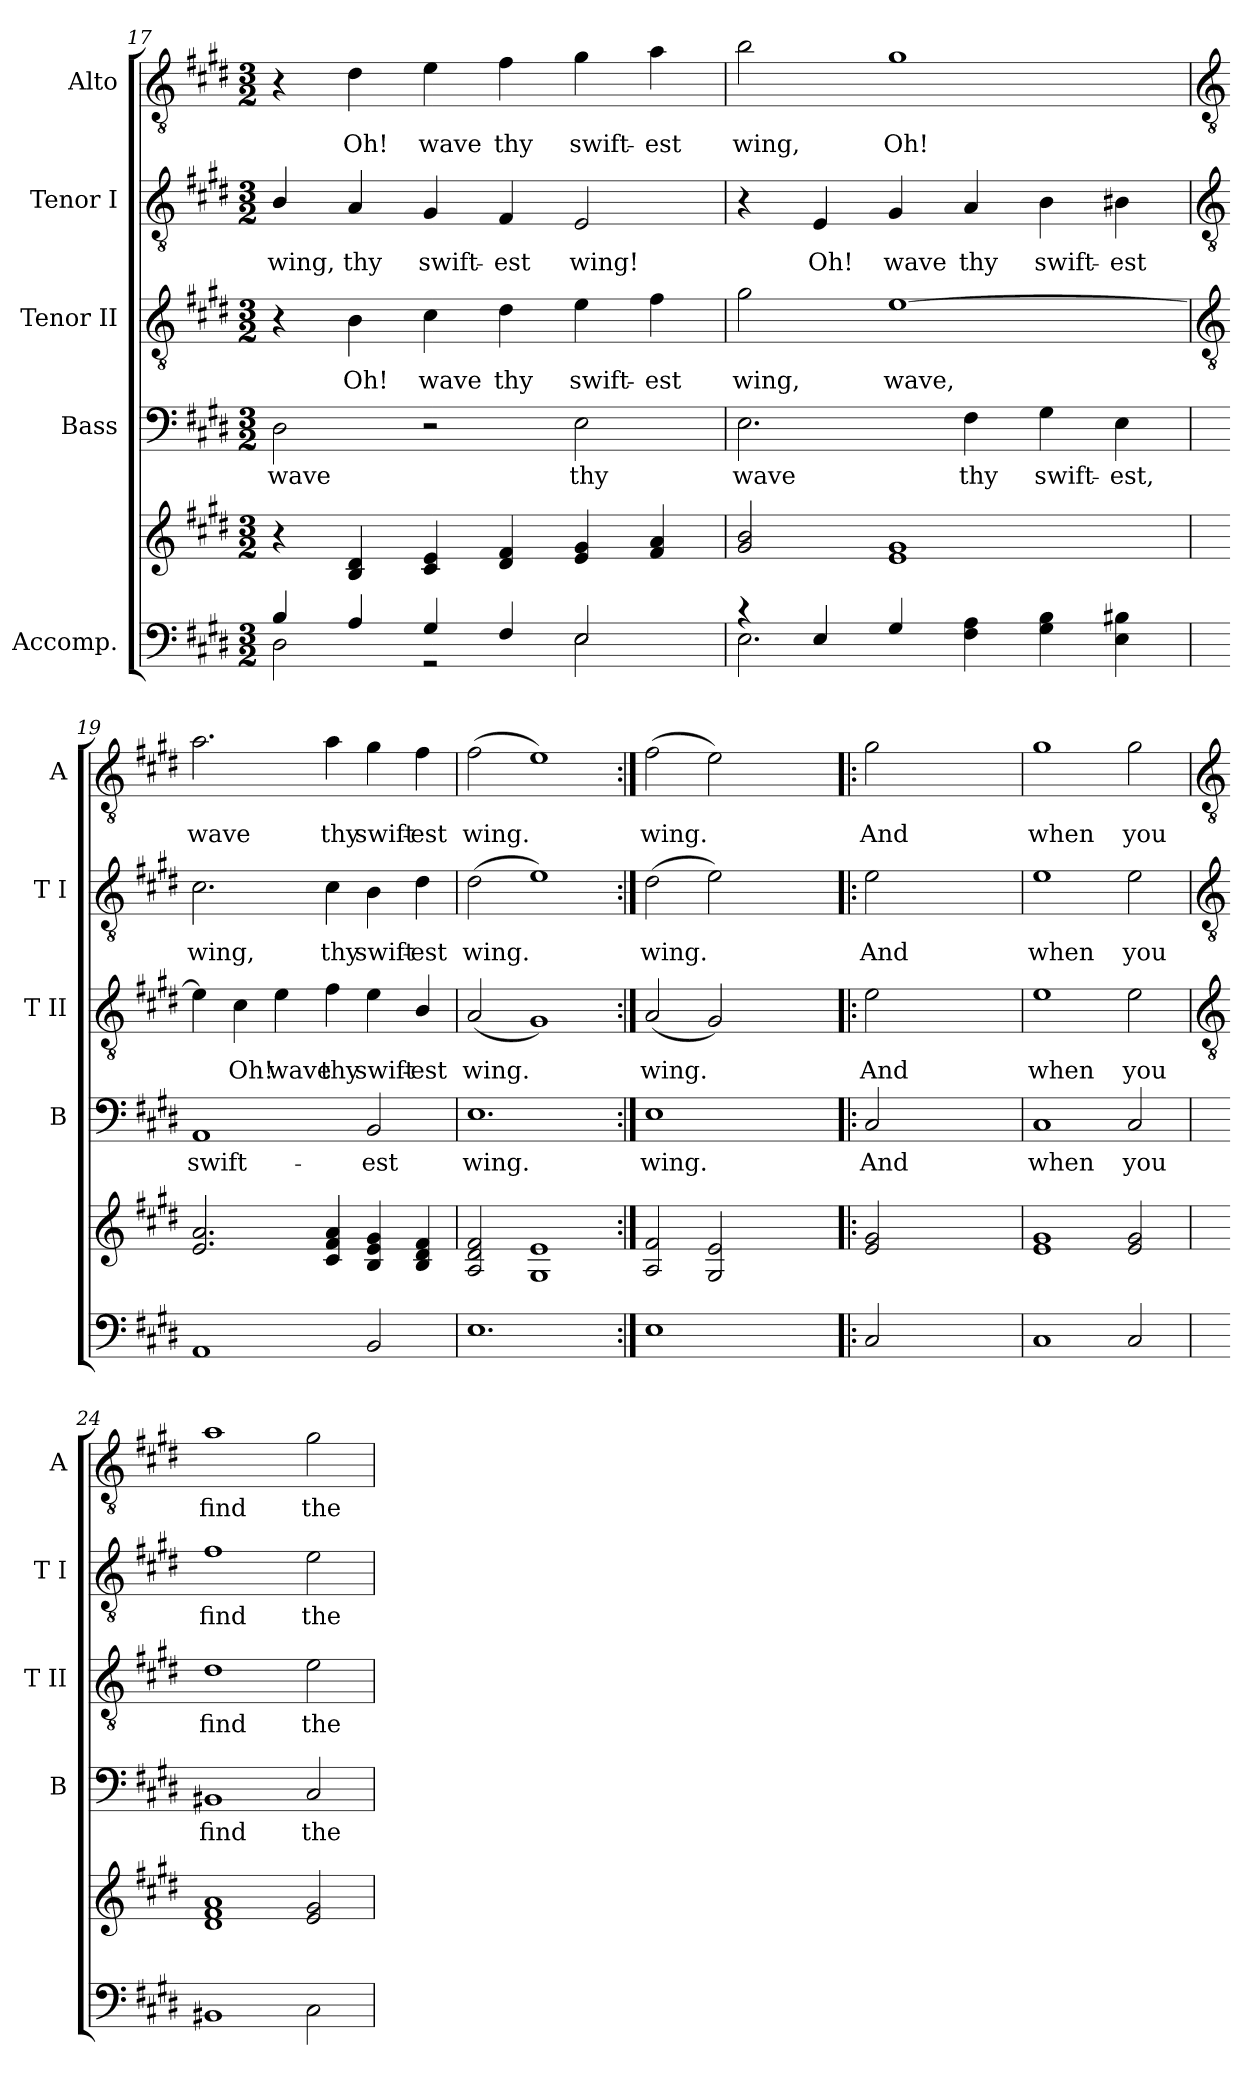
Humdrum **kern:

**kern	**kern	**kern	**text	**kern	**text	**kern	**text	**kern	**text
*part5	*part5	*part4	*part4	*part3	*part3	*part2	*part2	*part1	*part1
*staff6	*staff5	*staff4	*staff4	*staff3	*staff3	*staff2	*staff2	*staff1	*staff1
*I"Accomp.	*	*I"Bass	*	*I"Tenor II	*	*I"Tenor I	*	*I"Alto	*
*	*	*I'B	*	*I'T II	*	*I'T I	*	*I'A	*
*clefF4	*clefG2	*clefF4	*	*clefGv2	*	*clefGv2	*	*clefGv2	*
*k[f#c#g#d#]	*k[f#c#g#d#]	*k[f#c#g#d#]	*	*k[f#c#g#d#]	*	*k[f#c#g#d#]	*	*k[f#c#g#d#]	*
*E:	*E:	*E:	*	*E:	*	*E:	*	*E:	*
*M3/2	*M3/2	*M3/2	*	*M3/2	*	*M3/2	*	*M3/2	*
=17	=17	=17	=17	=17	=17	=17	=17	=17	=17
*^	*	*	*	*	*	*	*	*	*
!	!	!	!	!LO:LY:b	!	!	!	!LO:LY:b	!	!
4B/	2D#\	4r	2D#	wave	4r	.	4B/	wing,	4r	.
!	!	!	!	!	!	!LO:LY:b	!	!LO:LY:b	!	!LO:LY:b
4A/	.	4B 4d#	.	.	4B	Oh!	4A	thy	4d#	Oh!
!	!	!	!	!	!	!LO:LY:b	!	!LO:LY:b	!	!LO:LY:b
4G#/	2r	4c# 4e	2r	.	4c#	wave	4G#	swift-	4e	wave
!	!	!	!	!	!	!LO:LY:b	!	!LO:LY:b	!	!LO:LY:b
4F#/	.	4d# 4f#	.	.	4d#	thy	4F#	-est	4f#	thy
!	!	!	!	!LO:LY:b	!	!LO:LY:b	!	!LO:LY:b	!	!LO:LY:b
2E/	2E\	4e 4g#	2E	thy	4e	swift-	2E	wing!	4g#	swift-
!	!	!	!	!	!	!LO:LY:b	!	!	!	!LO:LY:b
.	.	4f# 4a	.	.	4f#	-est	.	.	4a	-est
=18	=18	=18	=18	=18	=18	=18	=18	=18	=18	=18
!	!	!	!	!LO:LY:b	!	!LO:LY:b	!	!	!	!LO:LY:b
4r	2.E\	2g# 2b	2.E	wave	2g#	wing,	4r	.	2b	wing,
!	!	!	!	!	!	!	!	!LO:LY:b	!	!
4E/	.	.	.	.	.	.	4E	Oh!	.	.
!	!	!	!	!	!	!LO:LY:b	!	!LO:LY:b	!	!LO:LY:b
4G#/	.	1e 1g#	.	.	[1e	wave,	4G#	wave	1g#	Oh!
!	!	!	!	!LO:LY:b	!	!	!	!LO:LY:b	!	!
2.ryy	4F#\ 4A\	.	4F#	thy	.	.	4A	thy	.	.
!	!	!	!	!LO:LY:b	!	!	!	!LO:LY:b	!	!
.	4G#\ 4B\	.	4G#	swift-	.	.	4B	swift-	.	.
!	!	!	!	!LO:LY:b	!	!	!	!LO:LY:b	!	!
.	4E\ 4B#X\	.	4E	-est,	.	.	4B#X	-est	.	.
*v	*v	*	*	*	*	*	*	*	*	*
!!LO:LB:g=z
=19	=19	=19	=19	=19	=19	=19	=19	=19	=19
*	*	*	*	*clefGv2	*	*clefGv2	*	*clefGv2	*
*^	*^	*	*	*	*	*	*	*	*
!	!	!	!LO:N:vis=1	!	!LO:LY:b	!	!	!	!LO:LY:b	!	!LO:LY:b
*v	*v	*	*	*	*	*	*	*	*	*	*
1AA	2.e/ 2.a/	1.ryy	1AA	swift-	4e]	.	2.c#	wing,	2.a	wave
!	!	!	!	!	!	!LO:LY:b	!	!	!	!
.	.	.	.	.	4c#	Oh!	.	.	.	.
!	!	!	!	!	!	!LO:LY:b	!	!	!	!
.	.	.	.	.	4e	wave	.	.	.	.
!	!	!	!	!	!	!LO:LY:b	!	!LO:LY:b	!	!LO:LY:b
.	4c#/ 4f#/ 4a/	.	.	.	4f#	thy	4c#	thy	4a	thy
!	!	!	!	!LO:LY:b	!	!LO:LY:b	!	!LO:LY:b	!	!LO:LY:b
2BB	4B/ 4e/ 4g#/	.	2BB	-est	4e	swift-	4B	swift-	4g#	swift-
!	!	!	!	!	!	!LO:LY:b	!	!LO:LY:b	!	!LO:LY:b
.	4B/ 4d#/ 4f#/	.	.	.	4B/	-est	4d#	-est	4f#	-est
=20	=20	=20	=20	=20	=20	=20	=20	=20	=20	=20
!	!	!LO:N:vis=1	!	!LO:LY:b	!	!LO:LY:b	!	!LO:LY:b	!	!LO:LY:b
1.E	2A/ 2d#/ 2f#/	1.ryy	1.E	wing.	(<2A	wing.	(>2d#	wing.	(>2f#	wing.
.	1G#/ 1e/	.	.	.	1G#)	.	1e)	.	1e)	.
=21:|!	=21:|!	=21:|!	=21:|!	=21:|!	=21:|!	=21:|!	=21:|!	=21:|!	=21:|!	=21:|!
!	!	!	!	!LO:LY:b	!	!LO:LY:b	!	!LO:LY:b	!	!LO:LY:b
1E	2A/ 2f#/	1.ryy	1E	wing.	(<2A	wing.	(>2d#	wing.	(>2f#	wing.
.	2G#/ 2e/	.	.	.	2G#)	.	2e)	.	2e)	.
2ryy	2ryy	.	2ryy	.	2ryy	.	2ryy	.	2ryy	.
=22!|:	=22!|:	=22!|:	=22!|:	=22!|:	=22!|:	=22!|:	=22!|:	=22!|:	=22!|:	=22!|:
!	!	!LO:N:vis=1	!	!LO:LY:b	!	!LO:LY:b	!	!LO:LY:b	!	!LO:LY:b
2C#	2e/ 2g#/	1.ryy	2C#	And	2e	And	2e	And	2g#	And
1ryy	1ryy	.	1ryy	.	1ryy	.	1ryy	.	1ryy	.
*	*v	*v	*	*	*	*	*	*	*	*
=23	=23	=23	=23	=23	=23	=23	=23	=23	=23
!	!	!	!LO:LY:b	!	!LO:LY:b	!	!LO:LY:b	!	!LO:LY:b
1C#	1e/ 1g#/	1C#	when	1e	when	1e	when	1g#	when
!	!	!	!LO:LY:b	!	!LO:LY:b	!	!LO:LY:b	!	!LO:LY:b
2C#	2e/ 2g#/	2C#	you	2e	you	2e	you	2g#	you
!!LO:LB:g=z
=24	=24	=24	=24	=24	=24	=24	=24	=24	=24
*	*	*	*	*clefGv2	*	*clefGv2	*	*clefGv2	*
*	*^	*	*	*	*	*	*	*	*
!LO:N:vis=1	!	!LO:N:vis=1	!	!LO:LY:b	!	!LO:LY:b	!	!LO:LY:b	!	!LO:LY:b
*^	*	*	*	*	*	*	*	*	*	*
1.ryy	1BB#X\	1d#/ 1f#/ 1a/	1.ryy	1BB#X	find	1d#	find	1f#	find	1a	find
!	!	!	!	!	!LO:LY:b	!	!LO:LY:b	!	!LO:LY:b	!	!LO:LY:b
.	2C#\	2e/ 2g#/	.	2C#	the	2e	the	2e	the	2g#	the
*v	*v	*	*	*	*	*	*	*	*	*	*
*	*v	*v	*	*	*	*	*	*	*	*
=	=	=	=	=	=	=	=	=	=
*-	*-	*-	*-	*-	*-	*-	*-	*-	*-
